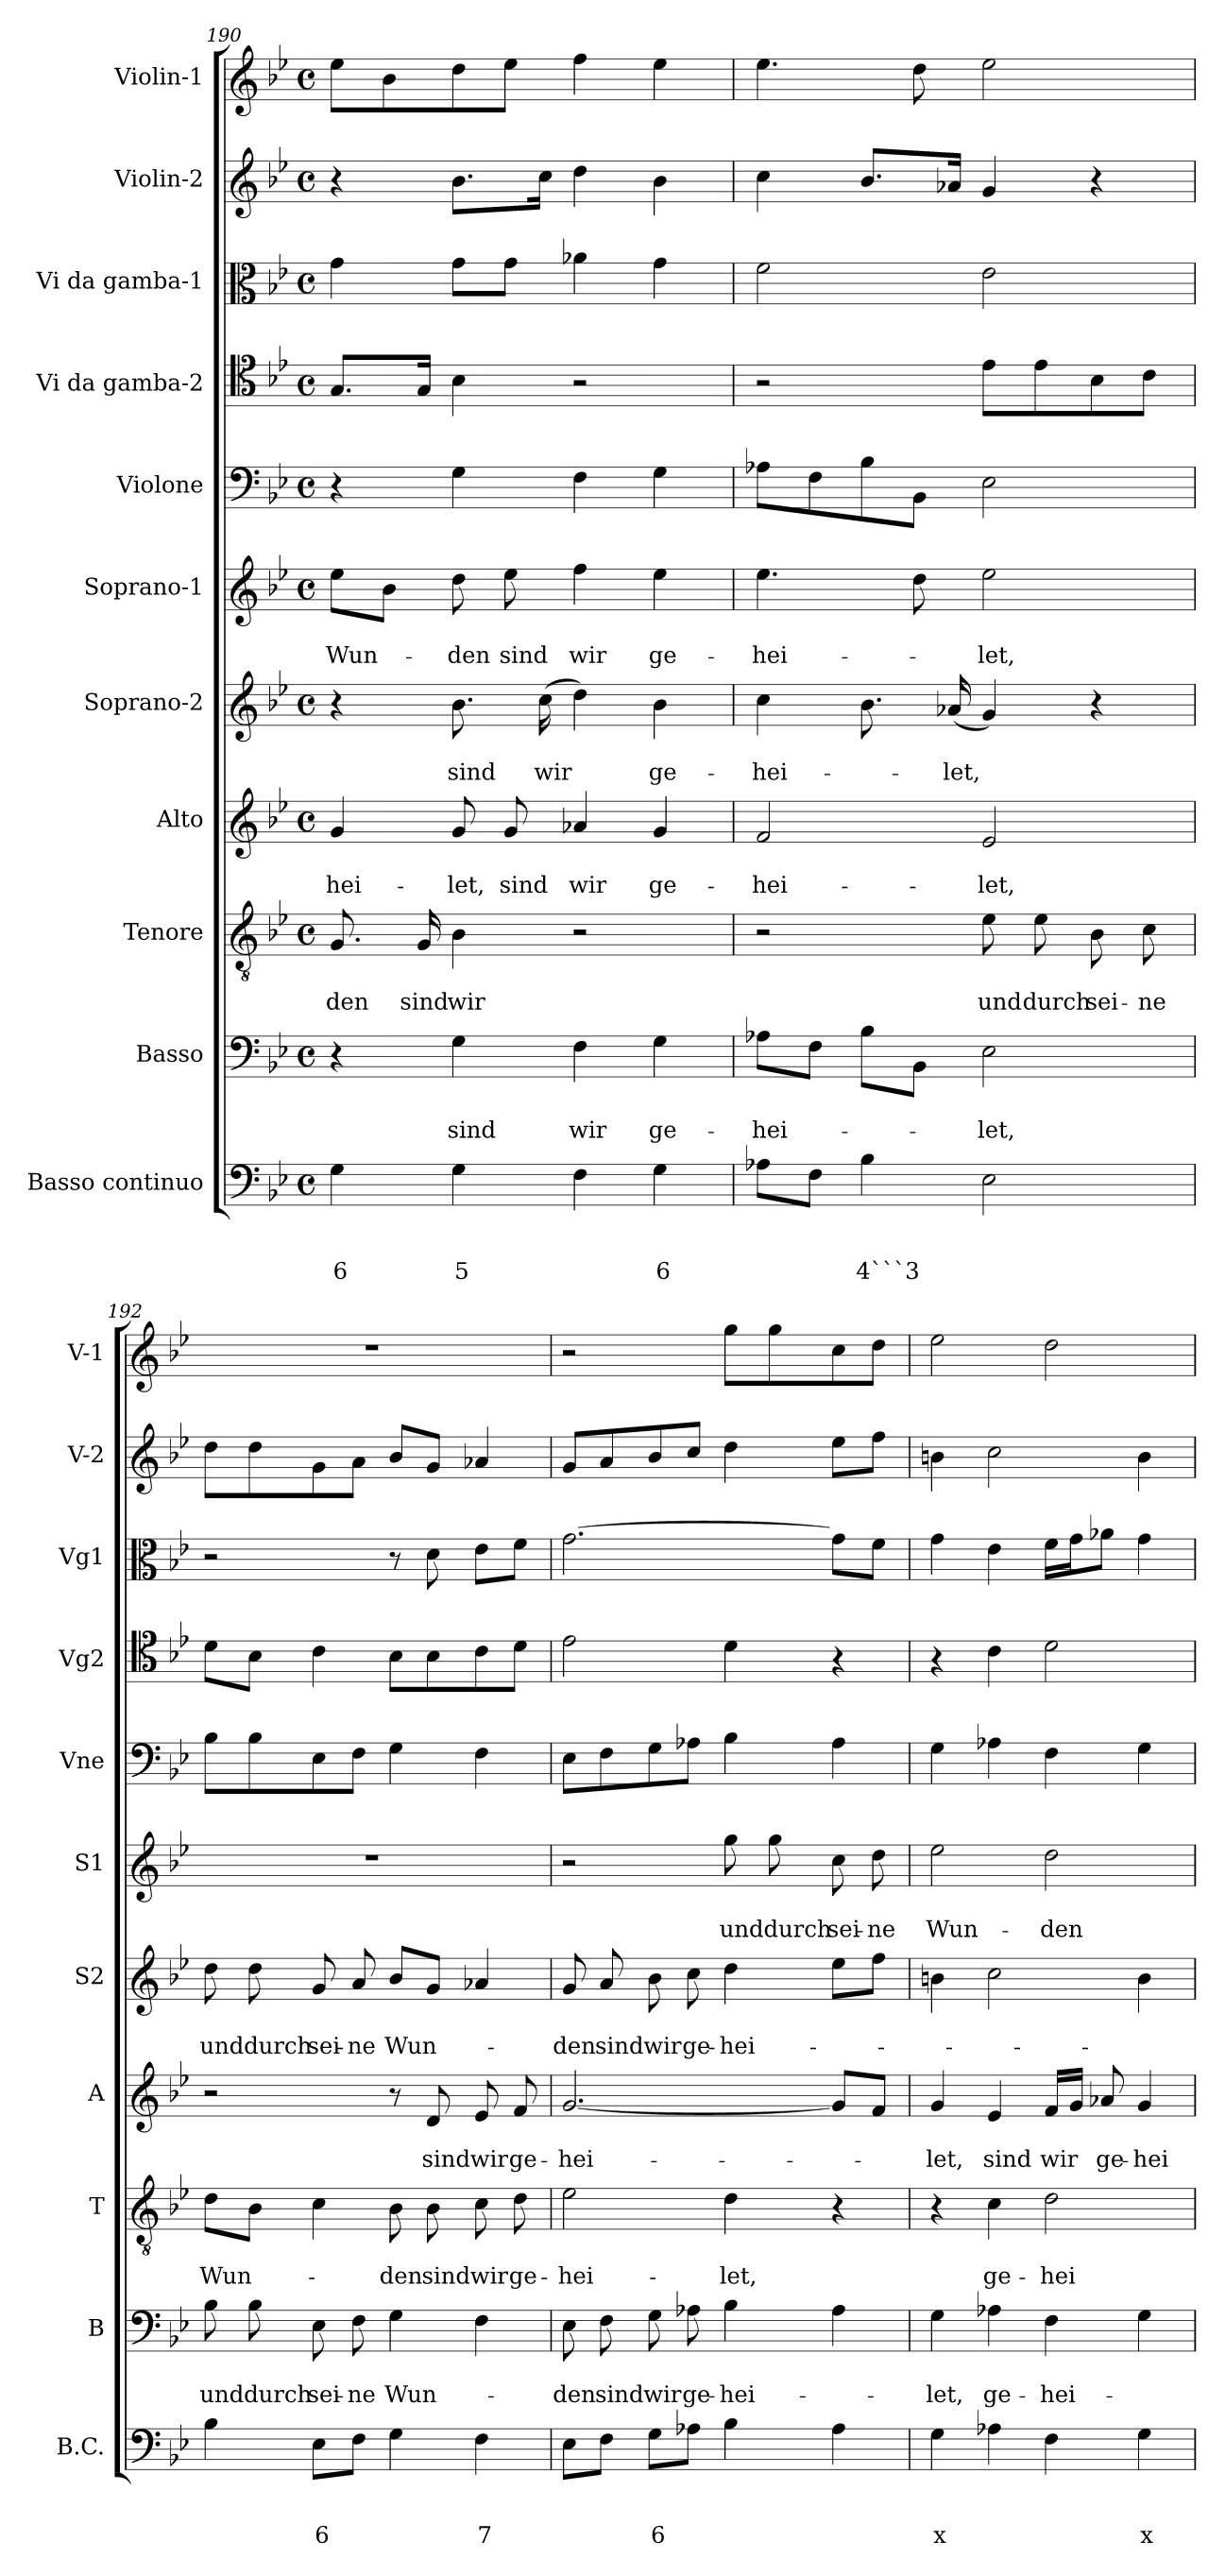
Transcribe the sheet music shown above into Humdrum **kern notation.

**kern	**text	**text	**text	**kern	**text	**text	**kern	**text	**text	**kern	**text	**text	**kern	**text	**text	**kern	**text	**text	**kern	**kern	**kern	**kern	**kern
*part11	*part11	*part11	*part11	*part10	*part10	*part10	*part9	*part9	*part9	*part8	*part8	*part8	*part7	*part7	*part7	*part6	*part6	*part6	*part5	*part4	*part3	*part2	*part1
*staff11	*staff11	*staff11	*staff11	*staff10	*staff10	*staff10	*staff9	*staff9	*staff9	*staff8	*staff8	*staff8	*staff7	*staff7	*staff7	*staff6	*staff6	*staff6	*staff5	*staff4	*staff3	*staff2	*staff1
*I"Basso continuo	*	*	*	*I"Basso	*	*	*I"Tenore	*	*	*I"Alto	*	*	*I"Soprano-2	*	*	*I"Soprano-1	*	*	*I"Violone	*I"Vi da gamba-2	*I"Vi da gamba-1	*I"Violin-2	*I"Violin-1
*I'B.C.	*	*	*	*I'B	*	*	*I'T	*	*	*I'A	*	*	*I'S2	*	*	*I'S1	*	*	*I'Vne	*I'Vg2	*I'Vg1	*I'V-2	*I'V-1
*clefF4	*	*	*	*clefF4	*	*	*clefGv2	*	*	*clefG2	*	*	*clefG2	*	*	*clefG2	*	*	*clefF4	*clefC4	*clefC3	*clefG2	*clefG2
*k[b-e-]	*	*	*	*k[b-e-]	*	*	*k[b-e-]	*	*	*k[b-e-]	*	*	*k[b-e-]	*	*	*k[b-e-]	*	*	*k[b-e-]	*k[b-e-]	*k[b-e-]	*k[b-e-]	*k[b-e-]
*B-:	*	*	*	*B-:	*	*	*B-:	*	*	*B-:	*	*	*B-:	*	*	*B-:	*	*	*B-:	*B-:	*B-:	*B-:	*B-:
*M4/4	*	*	*	*M4/4	*	*	*M4/4	*	*	*M4/4	*	*	*M4/4	*	*	*M4/4	*	*	*M4/4	*M4/4	*M4/4	*M4/4	*M4/4
*met(c)	*	*	*	*met(c)	*	*	*met(c)	*	*	*met(c)	*	*	*met(c)	*	*	*met(c)	*	*	*met(c)	*met(c)	*met(c)	*met(c)	*met(c)
=190	=190	=190	=190	=190	=190	=190	=190	=190	=190	=190	=190	=190	=190	=190	=190	=190	=190	=190	=190	=190	=190	=190	=190
!	!	!	!LO:LY:b	!	!	!	!	!	!LO:LY:b	!	!	!LO:LY:b	!	!	!	!	!	!LO:LY:b	!	!	!	!	!
4G\	.	.	6	4r	.	.	8.G/	.	-den	4g/	.	-hei-	4r	.	.	8ee-\L	.	Wun-	4r	8.G/L	4g\	4r	8ee-\L
.	.	.	.	.	.	.	.	.	.	.	.	.	.	.	.	8b-\J	.	.	.	.	.	.	8b-\
!	!	!	!	!	!	!	!	!	!LO:LY:b	!	!	!	!	!	!	!	!	!	!	!	!	!	!
.	.	.	.	.	.	.	16G/	.	sind	.	.	.	.	.	.	.	.	.	.	16G/Jk	.	.	.
!	!	!	!LO:LY:b	!	!	!LO:LY:b	!	!	!LO:LY:b	!	!	!LO:LY:b	!	!	!LO:LY:b	!	!	!LO:LY:b	!	!	!	!	!
4G\	.	.	5	4G\	.	sind	4B-\	.	wir	8g/	.	-let,	8.b-\	.	sind	8dd\	.	-den	4G\	4B-\	8g\L	8.b-\L	8dd\
!	!	!	!	!	!	!	!	!	!	!	!	!LO:LY:b	!	!	!	!	!	!LO:LY:b	!	!	!	!	!
.	.	.	.	.	.	.	.	.	.	8g/	.	sind	.	.	.	8ee-\	.	sind	.	.	8g\J	.	8ee-\J
!	!	!	!	!	!	!	!	!	!	!	!	!	!	!	!LO:LY:b	!	!	!	!	!	!	!	!
.	.	.	.	.	.	.	.	.	.	.	.	.	(>16cc\	.	wir	.	.	.	.	.	.	16cc\Jk	.
!	!	!	!	!	!	!LO:LY:b	!	!	!	!	!	!LO:LY:b	!	!	!	!	!	!LO:LY:b	!	!	!	!	!
4F\	.	.	.	4F\	.	wir	2r	.	.	4a-X/	.	wir	4dd\)	.	.	4ff\	.	wir	4F\	2r	4a-X\	4dd\	4ff\
!	!	!	!LO:LY:b	!	!	!LO:LY:b	!	!	!	!	!	!LO:LY:b	!	!	!LO:LY:b	!	!	!LO:LY:b	!	!	!	!	!
4G\	.	.	6	4G\	.	ge-	.	.	.	4g/	.	ge-	4b-\	.	ge-	4ee-\	.	ge-	4G\	.	4g\	4b-\	4ee-\
=191	=191	=191	=191	=191	=191	=191	=191	=191	=191	=191	=191	=191	=191	=191	=191	=191	=191	=191	=191	=191	=191	=191	=191
!	!	!	!	!	!	!LO:LY:b	!	!	!	!	!	!LO:LY:b	!	!	!LO:LY:b	!	!	!LO:LY:b	!	!	!	!	!
8A-X\L	.	.	.	8A-X\L	.	-hei-	2r	.	.	2f/	.	-hei-	4cc\	.	-hei-	4.ee-\	.	-hei-	8A-X\L	2r	2f\	4cc\	4.ee-\
8F\J	.	.	.	8F\J	.	.	.	.	.	.	.	.	.	.	.	.	.	.	8F\	.	.	.	.
!	!	!	!LO:LY:b	!	!	!	!	!	!	!	!	!	!	!	!	!	!	!	!	!	!	!	!
4B-\	.	.	4```3	8B-\L	.	.	.	.	.	.	.	.	8.b-\	.	.	.	.	.	8B-\	.	.	8.b-/L	.
.	.	.	.	8BB-\J	.	.	.	.	.	.	.	.	.	.	.	8dd\	.	.	8BB-\J	.	.	.	8dd\
!	!	!	!	!	!	!	!	!	!	!	!	!	!	!	!LO:LY:b	!	!	!	!	!	!	!	!
.	.	.	.	.	.	.	.	.	.	.	.	.	(<16a-X/	.	-let,	.	.	.	.	.	.	16a-X/Jk	.
!	!	!	!	!	!	!LO:LY:b	!	!	!LO:LY:b	!	!	!LO:LY:b	!	!	!	!	!	!LO:LY:b	!	!	!	!	!
2E-\	.	.	.	2E-\	.	-let,	8e-\	.	und	2e-/	.	-let,	4g/)	.	.	2ee-\	.	-let,	2E-\	8e-\L	2e-\	4g/	2ee-\
!	!	!	!	!	!	!	!	!	!LO:LY:b	!	!	!	!	!	!	!	!	!	!	!	!	!	!
.	.	.	.	.	.	.	8e-\	.	durch	.	.	.	.	.	.	.	.	.	.	8e-\	.	.	.
!	!	!	!	!	!	!	!	!	!LO:LY:b	!	!	!	!	!	!	!	!	!	!	!	!	!	!
.	.	.	.	.	.	.	8B-\	.	sei-	.	.	.	4r	.	.	.	.	.	.	8B-\	.	4r	.
!	!	!	!	!	!	!	!	!	!LO:LY:b	!	!	!	!	!	!	!	!	!	!	!	!	!	!
.	.	.	.	.	.	.	8c\	.	-ne	.	.	.	.	.	.	.	.	.	.	8c\J	.	.	.
=192	=192	=192	=192	=192	=192	=192	=192	=192	=192	=192	=192	=192	=192	=192	=192	=192	=192	=192	=192	=192	=192	=192	=192
!	!	!	!	!	!	!LO:LY:b	!	!	!LO:LY:b	!	!	!	!	!	!LO:LY:b	!	!	!	!	!	!	!	!
4B-\	.	.	.	8B-\	.	und	8d\L	.	Wun-	2r	.	.	8dd\	.	und	1r	.	.	8B-\L	8d\L	2r	8dd\L	1r
!	!	!	!	!	!	!LO:LY:b	!	!	!	!	!	!	!	!	!LO:LY:b	!	!	!	!	!	!	!	!
.	.	.	.	8B-\	.	durch	8B-\J	.	.	.	.	.	8dd\	.	durch	.	.	.	8B-\	8B-\J	.	8dd\	.
!	!	!	!LO:LY:b	!	!	!LO:LY:b	!	!	!	!	!	!	!	!	!LO:LY:b	!	!	!	!	!	!	!	!
8E-\L	.	.	6	8E-\	.	sei-	4c\	.	.	.	.	.	8g/	.	sei-	.	.	.	8E-\	4c\	.	8g\	.
!	!	!	!	!	!	!LO:LY:b	!	!	!	!	!	!	!	!	!LO:LY:b	!	!	!	!	!	!	!	!
8F\J	.	.	.	8F\	.	-ne	.	.	.	.	.	.	8a/	.	-ne	.	.	.	8F\J	.	.	8a\J	.
!	!	!	!	!	!	!LO:LY:b	!	!	!LO:LY:b	!	!	!	!	!	!LO:LY:b	!	!	!	!	!	!	!	!
4G\	.	.	.	4G\	.	Wun-	8B-\	.	-den	8r	.	.	8b-/L	.	Wun-	.	.	.	4G\	8B-\L	8r	8b-/L	.
!	!	!	!	!	!	!	!	!	!LO:LY:b	!	!	!LO:LY:b	!	!	!	!	!	!	!	!	!	!	!
.	.	.	.	.	.	.	8B-\	.	sind	8d/	.	sind	8g/J	.	.	.	.	.	.	8B-\	8d\	8g/J	.
!	!	!	!LO:LY:b	!	!	!	!	!	!LO:LY:b	!	!	!LO:LY:b	!	!	!	!	!	!	!	!	!	!	!
4F\	.	.	7	4F\	.	.	8c\	.	wir	8e-/	.	wir	4a-X/	.	.	.	.	.	4F\	8c\	8e-\L	4a-X/	.
!	!	!	!	!	!	!	!	!	!LO:LY:b	!	!	!LO:LY:b	!	!	!	!	!	!	!	!	!	!	!
.	.	.	.	.	.	.	8d\	.	ge-	8f/	.	ge-	.	.	.	.	.	.	.	8d\J	8f\J	.	.
!!LO:PB:g=z
=193	=193	=193	=193	=193	=193	=193	=193	=193	=193	=193	=193	=193	=193	=193	=193	=193	=193	=193	=193	=193	=193	=193	=193
!	!	!	!	!	!	!LO:LY:b	!	!	!LO:LY:b	!	!	!LO:LY:b	!	!	!LO:LY:b	!	!	!	!	!	!	!	!
8E-\L	.	.	.	8E-\	.	-den	2e-\	.	-hei-	[2.g/	.	-hei-	8g/	.	-den	2r	.	.	8E-\L	2e-\	[2.g\	8g/L	2r
!	!	!	!	!	!	!LO:LY:b	!	!	!	!	!	!	!	!	!LO:LY:b	!	!	!	!	!	!	!	!
8F\J	.	.	.	8F\	.	sind	.	.	.	.	.	.	8a/	.	sind	.	.	.	8F\	.	.	8a/	.
!	!	!	!LO:LY:b	!	!	!LO:LY:b	!	!	!	!	!	!	!	!	!LO:LY:b	!	!	!	!	!	!	!	!
8G\L	.	.	6	8G\	.	wir	.	.	.	.	.	.	8b-\	.	wir	.	.	.	8G\	.	.	8b-/	.
!	!	!	!	!	!	!LO:LY:b	!	!	!	!	!	!	!	!	!LO:LY:b	!	!	!	!	!	!	!	!
8A-X\J	.	.	.	8A-X\	.	ge-	.	.	.	.	.	.	8cc\	.	ge-	.	.	.	8A-X\J	.	.	8cc/J	.
!	!	!	!	!	!	!LO:LY:b	!	!	!LO:LY:b	!	!	!	!	!	!LO:LY:b	!	!	!LO:LY:b	!	!	!	!	!
4B-\	.	.	.	4B-\	.	-hei-	4d\	.	-let,	.	.	.	4dd\	.	-hei-	8gg\	.	und	4B-\	4d\	.	4dd\	8gg\L
!	!	!	!	!	!	!	!	!	!	!	!	!	!	!	!	!	!	!LO:LY:b	!	!	!	!	!
.	.	.	.	.	.	.	.	.	.	.	.	.	.	.	.	8gg\	.	durch	.	.	.	.	8gg\
!	!	!	!	!	!	!	!	!	!	!	!	!	!	!	!	!	!	!LO:LY:b	!	!	!	!	!
4A-\	.	.	.	4A-\	.	.	4r	.	.	8g/L]	.	.	8ee-\L	.	.	8cc\	.	sei-	4A-\	4r	8g\L]	8ee-\L	8cc\
!	!	!	!	!	!	!	!	!	!	!	!	!	!	!	!	!	!	!LO:LY:b	!	!	!	!	!
.	.	.	.	.	.	.	.	.	.	8f/J	.	.	8ff\J	.	.	8dd\	.	-ne	.	.	8f\J	8ff\J	8dd\J
=194	=194	=194	=194	=194	=194	=194	=194	=194	=194	=194	=194	=194	=194	=194	=194	=194	=194	=194	=194	=194	=194	=194	=194
!	!	!	!LO:LY:b	!	!	!LO:LY:b	!	!	!	!	!	!LO:LY:b	!	!	!	!	!	!LO:LY:b	!	!	!	!	!
4G\	.	.	x	4G\	.	-let,	4r	.	.	4g/	.	-let,	4bn\	.	.	2ee-\	.	Wun-	4G\	4r	4g\	4bn\	2ee-\
!	!	!	!	!	!	!LO:LY:b	!	!	!LO:LY:b	!	!	!LO:LY:b	!	!	!	!	!	!	!	!	!	!	!
4A-X\	.	.	.	4A-X\	.	ge-	4c\	.	ge-	4e-/	.	sind	2cc\	.	.	.	.	.	4A-X\	4c\	4e-\	2cc\	.
!	!	!	!	!	!	!LO:LY:b	!	!	!LO:LY:b	!	!	!LO:LY:b	!	!	!	!	!	!LO:LY:b	!	!	!	!	!
4F\	.	.	.	4F\	.	-hei-	2d\	.	-hei-	16f/LL	.	wir	.	.	.	2dd\	.	-den	4F\	2d\	16f\LL	.	2dd\
.	.	.	.	.	.	.	.	.	.	16g/JJ	.	.	.	.	.	.	.	.	.	.	16g\J	.	.
!	!	!	!	!	!	!	!	!	!	!	!	!LO:LY:b	!	!	!	!	!	!	!	!	!	!	!
.	.	.	.	.	.	.	.	.	.	8a-X/	.	ge-	.	.	.	.	.	.	.	.	8a-X\J	.	.
!	!	!	!LO:LY:b	!	!	!	!	!	!	!	!	!LO:LY:b	!	!	!	!	!	!	!	!	!	!	!
4G\	.	.	x	4G\	.	.	.	.	.	4g/	.	-hei-	4b\	.	.	.	.	.	4G\	.	4g\	4b\	.
=	=	=	=	=	=	=	=	=	=	=	=	=	=	=	=	=	=	=	=	=	=	=	=
*-	*-	*-	*-	*-	*-	*-	*-	*-	*-	*-	*-	*-	*-	*-	*-	*-	*-	*-	*-	*-	*-	*-	*-
